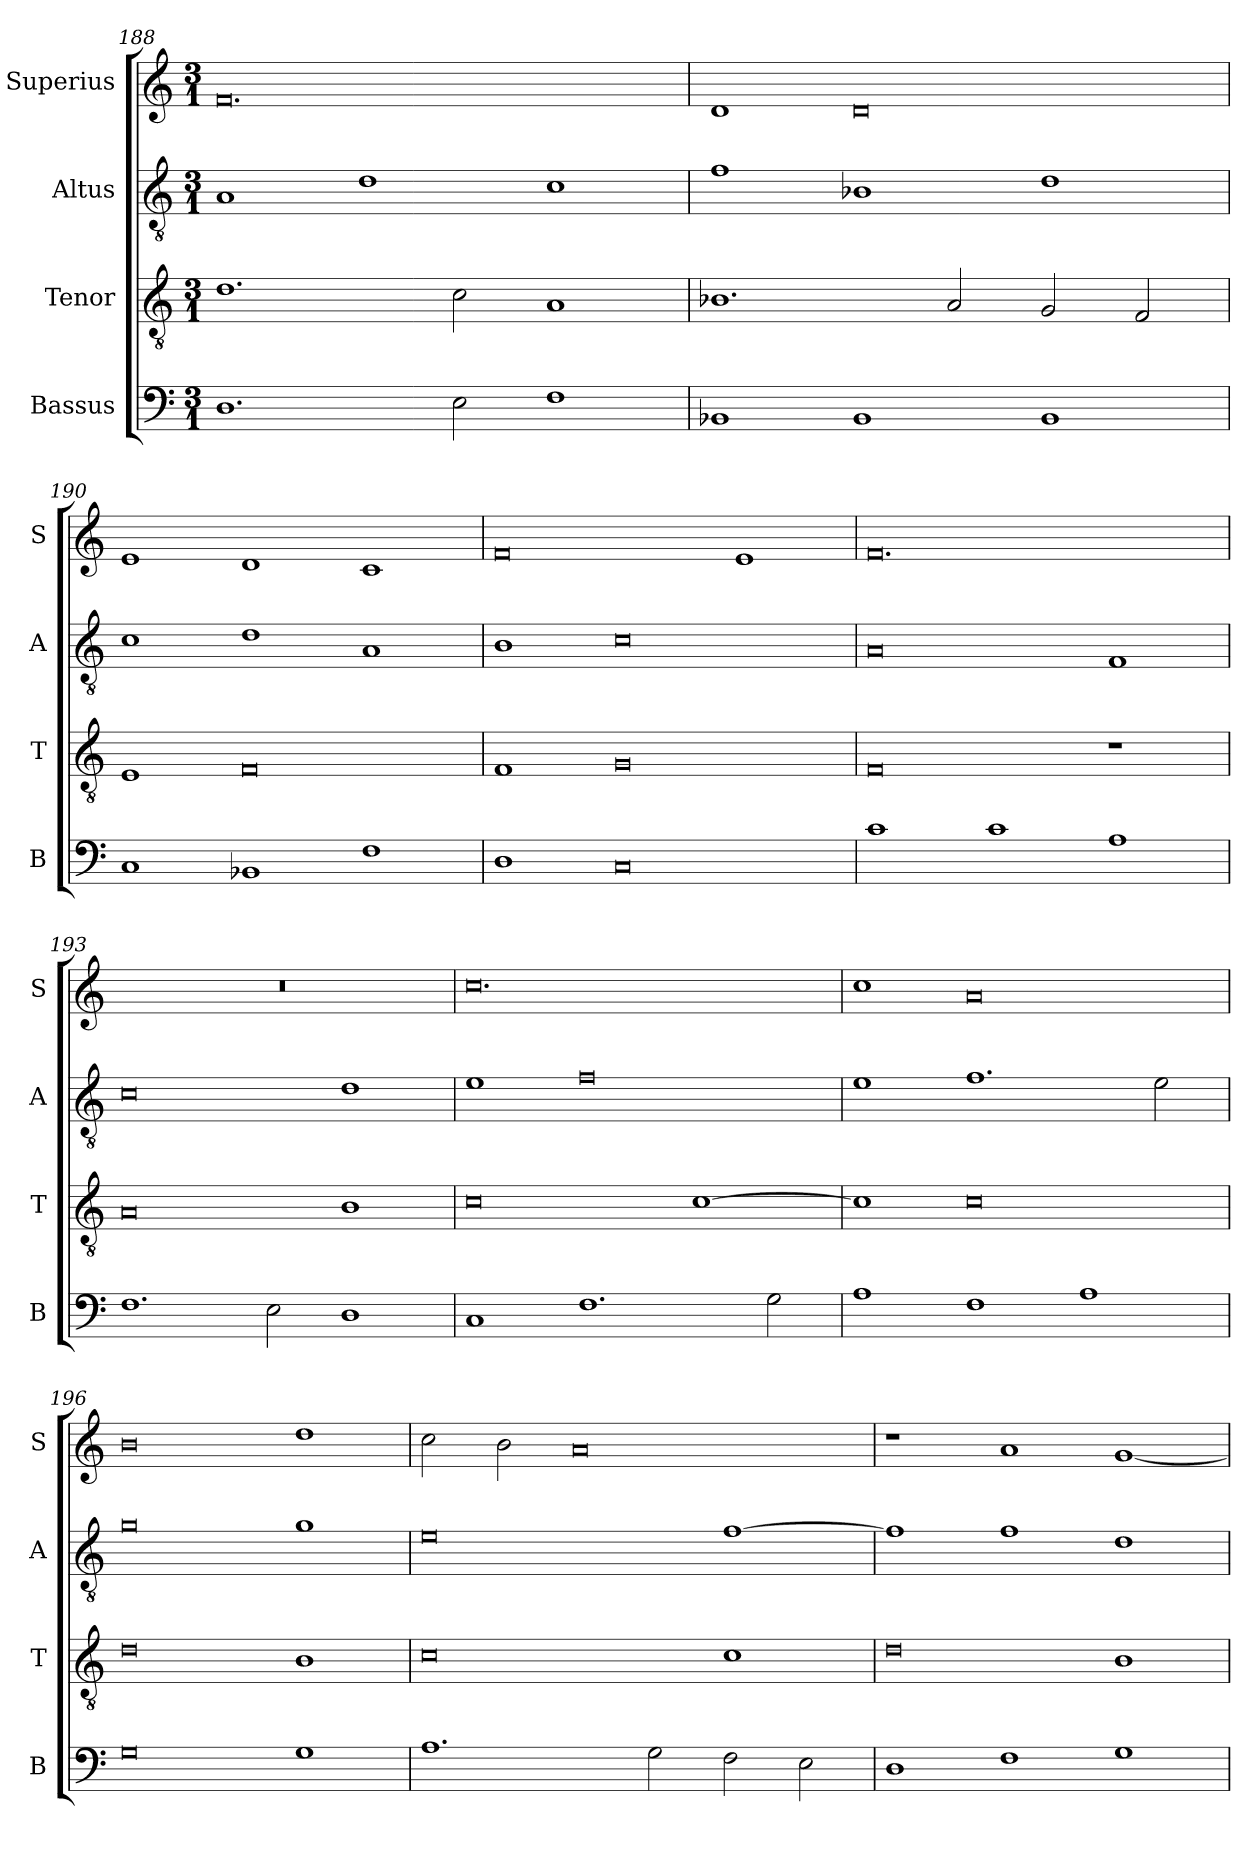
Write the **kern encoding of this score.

**kern	**kern	**kern	**kern
*part4	*part3	*part2	*part1
*staff4	*staff3	*staff2	*staff1
*I"Bassus	*I"Tenor	*I"Altus	*I"Superius
*I'B	*I'T	*I'A	*I'S
*clefF4	*clefGv2	*clefGv2	*clefG2
*k[]	*k[]	*k[]	*k[]
*M3/1	*M3/1	*M3/1	*M3/1
=188	=188	=188	=188
1.D	1.d	1A	0.f
.	.	1d	.
2E\	2c\	.	.
1F	1A	1c	.
=189	=189	=189	=189
1BB-X	1.B-X	1f	1d
1BB-	.	1B-X	0d
.	2A/	.	.
1BB-	2G/	1d	.
.	2F/	.	.
=190	=190	=190	=190
1C	1E	1c	1e
1BB-X	0F	1d	1d
1F	.	1A	1c
=191	=191	=191	=191
1D	1F	1B	0f
0C	0G	0c	.
.	.	.	1e
=192	=192	=192	=192
1c	0F	0A	0.f
1c	.	.	.
1A	1r	1F	.
=193	=193	=193	=193
1.F	0A	0c	0.r
2E\	.	.	.
1D	1B	1d	.
=194	=194	=194	=194
1C	0c	1e	0.cc
1.F	.	0f	.
.	[1c	.	.
2G\	.	.	.
=195	=195	=195	=195
1A	1c]	1e	1cc
1F	0c	1.f	0a
1A	.	.	.
.	.	2e\	.
=196	=196	=196	=196
0G	0d	0g	0b
1G	1B	1g	1dd
=197	=197	=197	=197
1.A	0c	0e	2cc\
.	.	.	2b\
.	.	.	0a
2G\	.	.	.
2F\	1c	[1f	.
2E\	.	.	.
=198	=198	=198	=198
1D	0d	1f]	1r
1F	.	1f	1a
1G	1B	1d	[1g
=	=	=	=
*-	*-	*-	*-
